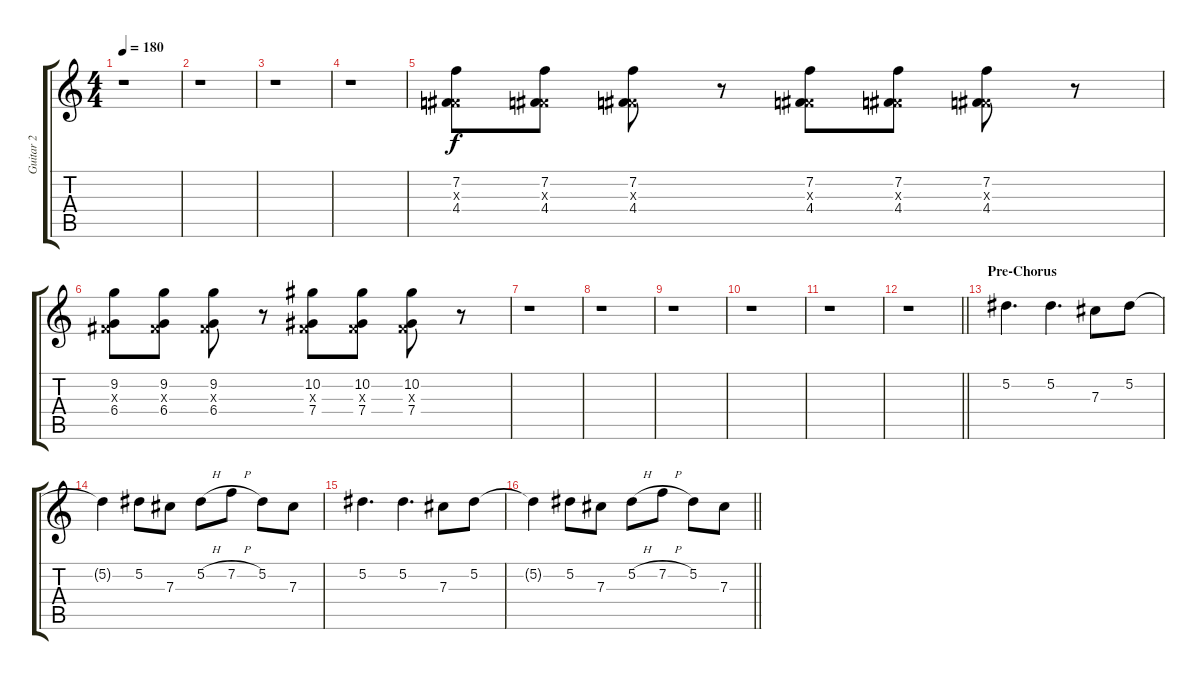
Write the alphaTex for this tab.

\track ("Guitar 2" "Guitar 2") {instrument distortionguitar}
\staff {score tabs}
\tuning (Eb4 Bb3 Gb3 Db3 Ab2 Eb2) {hide}
\ts (4 4)
\tempo 180
\clef g2
\ks c
r.1{dy f} |
r.1 |
r.1 |
r.1 |
(7.2 0.3{x} 4.4).8 (7.2 0.3{x} 4.4).8 (7.2 0.3{x} 4.4).8 r.8 (7.2 0.3{x} 4.4).8 (7.2 0.3{x} 4.4).8 (7.2 0.3{x} 4.4).8 r.8 |
(9.2 0.3{x} 6.4).8 (9.2 0.3{x} 6.4).8 (9.2 0.3{x} 6.4).8 r.8 (10.2 0.3{x} 7.4).8 (10.2 0.3{x} 7.4).8 (10.2 0.3{x} 7.4).8 r.8 |
r.1 |
r.1 |
r.1 |
r.1 |
r.1 |
\barLineRight lightlight
r.1 |
\section ("" "Pre-Chorus")
5.2.4{d} 5.2.4{d} 7.3.8 5.2.8 |
5.2{t}.4 5.2.8 7.3.8 5.2{h}.8 7.2{h}.8 5.2.8 7.3.8 |
5.2.4{d} 5.2.4{d} 7.3.8 5.2.8 |
\barLineRight lightlight
5.2{t}.4 5.2.8 7.3.8 5.2{h}.8 7.2{h}.8 5.2.8 7.3.8
